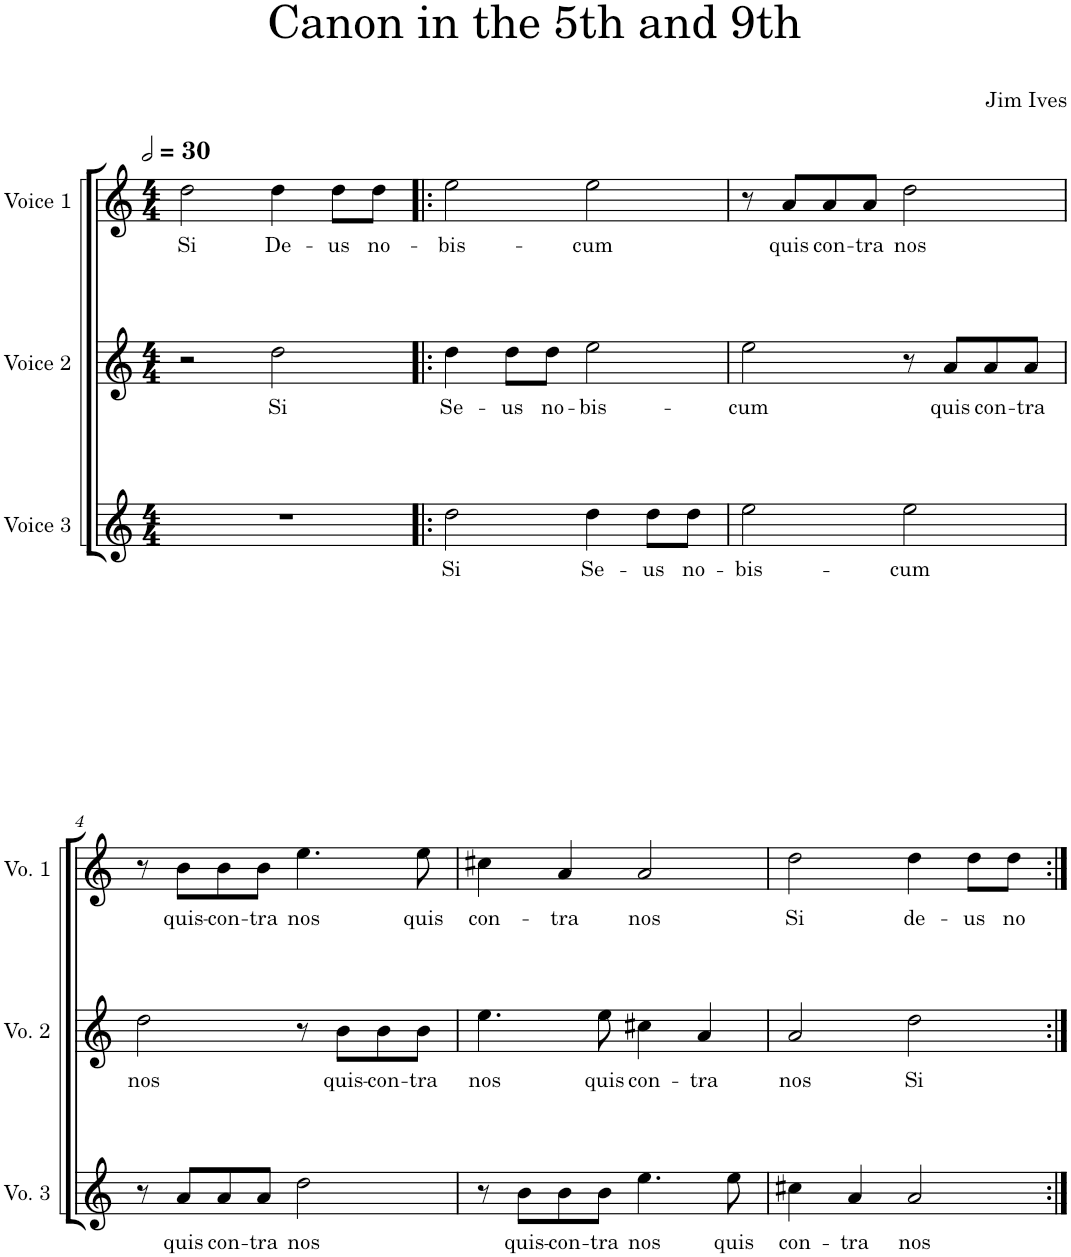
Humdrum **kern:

**kern	**text	**kern	**text	**kern	**text
*part3	*part3	*part2	*part2	*part1	*part1
*staff3	*staff3	*staff2	*staff2	*staff1	*staff1
*I"Voice 3	*	*I"Voice 2	*	*I"Voice 1	*
*I'Vo. 3	*	*I'Vo. 2	*	*I'Vo. 1	*
*clefG2	*	*clefG2	*	*clefG2	*
*k[]	*	*k[]	*	*k[]	*
*M4/4	*	*M4/4	*	*M4/4	*
*MM60	*	*MM60	*	*MM60	*
=1	=1	=1	=1	=1	=1
!	!	!	!	!	!LO:LY:b
1r	.	2r	.	2dd\	Si
!	!	!	!LO:LY:b	!	!LO:LY:b
.	.	2dd\	Si	4dd\	De-
!	!	!	!	!	!LO:LY:b
.	.	.	.	8dd\L	-us
!	!	!	!	!	!LO:LY:b
.	.	.	.	8dd\J	no-
=2!|:	=2!|:	=2!|:	=2!|:	=2!|:	=2!|:
!	!LO:LY:b	!	!LO:LY:b	!	!LO:LY:b
2dd\	Si	4dd\	Se-	2ee\	-bis-
!	!	!	!LO:LY:b	!	!
.	.	8dd\L	-us	.	.
!	!	!	!LO:LY:b	!	!
.	.	8dd\J	no-	.	.
!	!LO:LY:b	!	!LO:LY:b	!	!LO:LY:b
4dd\	Se-	2ee\	-bis-	2ee\	-cum
!	!LO:LY:b	!	!	!	!
8dd\L	-us	.	.	.	.
!	!LO:LY:b	!	!	!	!
8dd\J	no-	.	.	.	.
=3	=3	=3	=3	=3	=3
!	!LO:LY:b	!	!LO:LY:b	!	!
2ee\	-bis-	2ee\	-cum	8r	.
!	!	!	!	!	!LO:LY:b
.	.	.	.	8a/L	quis
!	!	!	!	!	!LO:LY:b
.	.	.	.	8a/	con-
!	!	!	!	!	!LO:LY:b
.	.	.	.	8a/J	-tra
!	!LO:LY:b	!	!	!	!LO:LY:b
2ee\	-cum	8r	.	2dd\	nos
!	!	!	!LO:LY:b	!	!
.	.	8a/L	quis	.	.
!	!	!	!LO:LY:b	!	!
.	.	8a/	con-	.	.
!	!	!	!LO:LY:b	!	!
.	.	8a/J	-tra	.	.
!!LO:LB:g=z
=4	=4	=4	=4	=4	=4
!	!	!	!LO:LY:b	!	!
8r	.	2dd\	nos	8r	.
!	!LO:LY:b	!	!	!	!LO:LY:b
8a/L	quis	.	.	8b\L	quis-
!	!LO:LY:b	!	!	!	!LO:LY:b
8a/	con-	.	.	8b\	-con-
!	!LO:LY:b	!	!	!	!LO:LY:b
8a/J	-tra	.	.	8b\J	-tra
!	!LO:LY:b	!	!	!	!LO:LY:b
2dd\	nos	8r	.	4.ee\	nos
!	!	!	!LO:LY:b	!	!
.	.	8b\L	quis-	.	.
!	!	!	!LO:LY:b	!	!
.	.	8b\	-con-	.	.
!	!	!	!LO:LY:b	!	!LO:LY:b
.	.	8b\J	-tra	8ee\	quis
=5	=5	=5	=5	=5	=5
!	!	!	!LO:LY:b	!	!LO:LY:b
8r	.	4.ee\	nos	4cc#X\	con-
!	!LO:LY:b	!	!	!	!
8b\L	quis-	.	.	.	.
!	!LO:LY:b	!	!	!	!LO:LY:b
8b\	-con-	.	.	4a/	-tra
!	!LO:LY:b	!	!LO:LY:b	!	!
8b\J	-tra	8ee\	quis	.	.
!	!LO:LY:b	!	!LO:LY:b	!	!LO:LY:b
4.ee\	nos	4cc#X\	con-	2a/	nos
!	!	!	!LO:LY:b	!	!
.	.	4a/	-tra	.	.
!	!LO:LY:b	!	!	!	!
8ee\	quis	.	.	.	.
=6	=6	=6	=6	=6	=6
!	!LO:LY:b	!	!LO:LY:b	!	!LO:LY:b
4cc#X\	con-	2a/	nos	2dd\	Si
!	!LO:LY:b	!	!	!	!
4a/	-tra	.	.	.	.
!	!LO:LY:b	!	!LO:LY:b	!	!LO:LY:b
2a/	nos	2dd\	Si	4dd\	de-
!	!	!	!	!	!LO:LY:b
.	.	.	.	8dd\L	-us
!	!	!	!	!	!LO:LY:b
.	.	.	.	8dd\J	no
=:|!	=:|!	=:|!	=:|!	=:|!	=:|!
*-	*-	*-	*-	*-	*-
